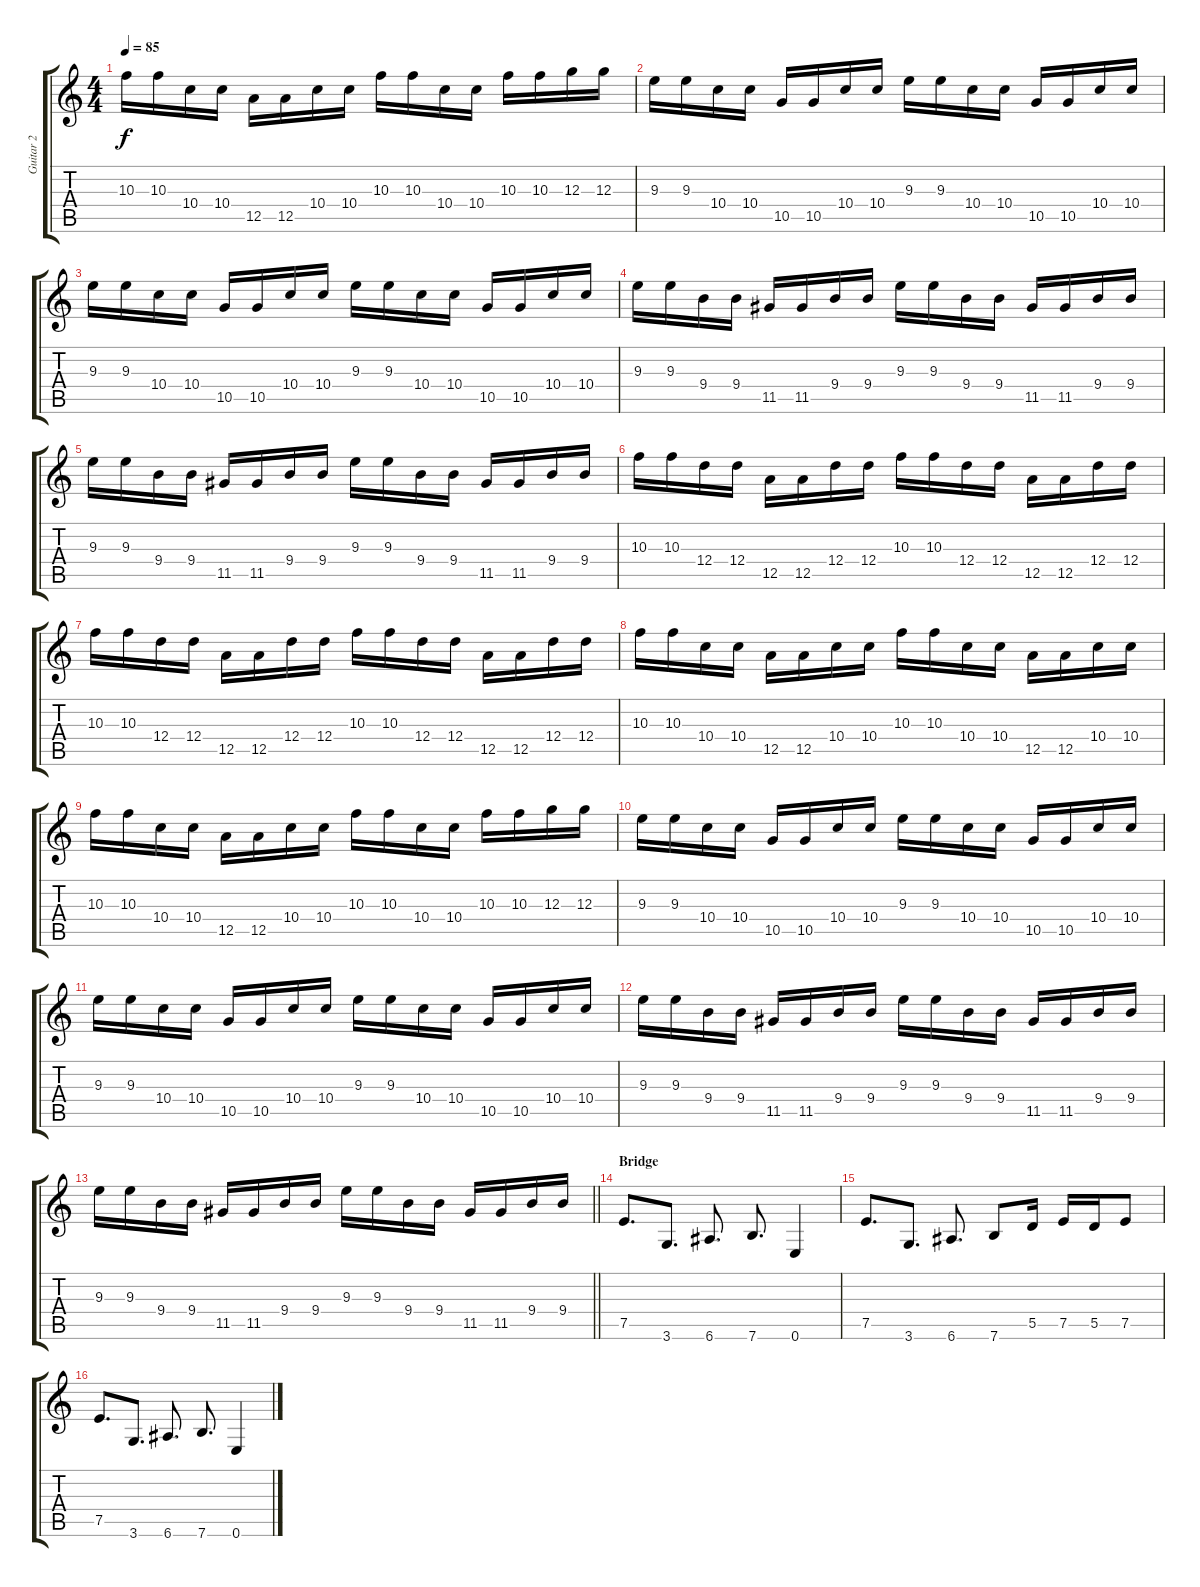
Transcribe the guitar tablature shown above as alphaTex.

\track ("Guitar 2" "Guitar 2") {instrument distortionguitar}
\staff {score tabs}
\tuning (E4 B3 G3 D3 A2 E2) {hide}
\ts (4 4)
\tempo 85
\clef g2
\ks c
10.3.16{dy f} 10.3.16 10.4.16 10.4.16 12.5.16 12.5.16 10.4.16 10.4.16 10.3.16 10.3.16 10.4.16 10.4.16 10.3.16 10.3.16 12.3.16 12.3.16 |
9.3.16 9.3.16 10.4.16 10.4.16 10.5.16 10.5.16 10.4.16 10.4.16 9.3.16 9.3.16 10.4.16 10.4.16 10.5.16 10.5.16 10.4.16 10.4.16 |
9.3.16 9.3.16 10.4.16 10.4.16 10.5.16 10.5.16 10.4.16 10.4.16 9.3.16 9.3.16 10.4.16 10.4.16 10.5.16 10.5.16 10.4.16 10.4.16 |
9.3.16 9.3.16 9.4.16 9.4.16 11.5.16 11.5.16 9.4.16 9.4.16 9.3.16 9.3.16 9.4.16 9.4.16 11.5.16 11.5.16 9.4.16 9.4.16 |
9.3.16 9.3.16 9.4.16 9.4.16 11.5.16 11.5.16 9.4.16 9.4.16 9.3.16 9.3.16 9.4.16 9.4.16 11.5.16 11.5.16 9.4.16 9.4.16 |
10.3.16 10.3.16 12.4.16 12.4.16 12.5.16 12.5.16 12.4.16 12.4.16 10.3.16 10.3.16 12.4.16 12.4.16 12.5.16 12.5.16 12.4.16 12.4.16 |
10.3.16 10.3.16 12.4.16 12.4.16 12.5.16 12.5.16 12.4.16 12.4.16 10.3.16 10.3.16 12.4.16 12.4.16 12.5.16 12.5.16 12.4.16 12.4.16 |
10.3.16 10.3.16 10.4.16 10.4.16 12.5.16 12.5.16 10.4.16 10.4.16 10.3.16 10.3.16 10.4.16 10.4.16 12.5.16 12.5.16 10.4.16 10.4.16 |
10.3.16 10.3.16 10.4.16 10.4.16 12.5.16 12.5.16 10.4.16 10.4.16 10.3.16 10.3.16 10.4.16 10.4.16 10.3.16 10.3.16 12.3.16 12.3.16 |
9.3.16 9.3.16 10.4.16 10.4.16 10.5.16 10.5.16 10.4.16 10.4.16 9.3.16 9.3.16 10.4.16 10.4.16 10.5.16 10.5.16 10.4.16 10.4.16 |
9.3.16 9.3.16 10.4.16 10.4.16 10.5.16 10.5.16 10.4.16 10.4.16 9.3.16 9.3.16 10.4.16 10.4.16 10.5.16 10.5.16 10.4.16 10.4.16 |
9.3.16 9.3.16 9.4.16 9.4.16 11.5.16 11.5.16 9.4.16 9.4.16 9.3.16 9.3.16 9.4.16 9.4.16 11.5.16 11.5.16 9.4.16 9.4.16 |
\barLineRight lightlight
9.3.16 9.3.16 9.4.16 9.4.16 11.5.16 11.5.16 9.4.16 9.4.16 9.3.16 9.3.16 9.4.16 9.4.16 11.5.16 11.5.16 9.4.16 9.4.16 |
\section ("" "Bridge")
7.5.8{d volume 13} 3.6.8{d} 6.6.8{d} 7.6.8{d} 0.6.4 |
7.5.8{d} 3.6.8{d} 6.6.8{d} 7.6.8 5.5.16 7.5.16 5.5.16 7.5.8 |
7.5.8{d} 3.6.8{d} 6.6.8{d} 7.6.8{d} 0.6.4
